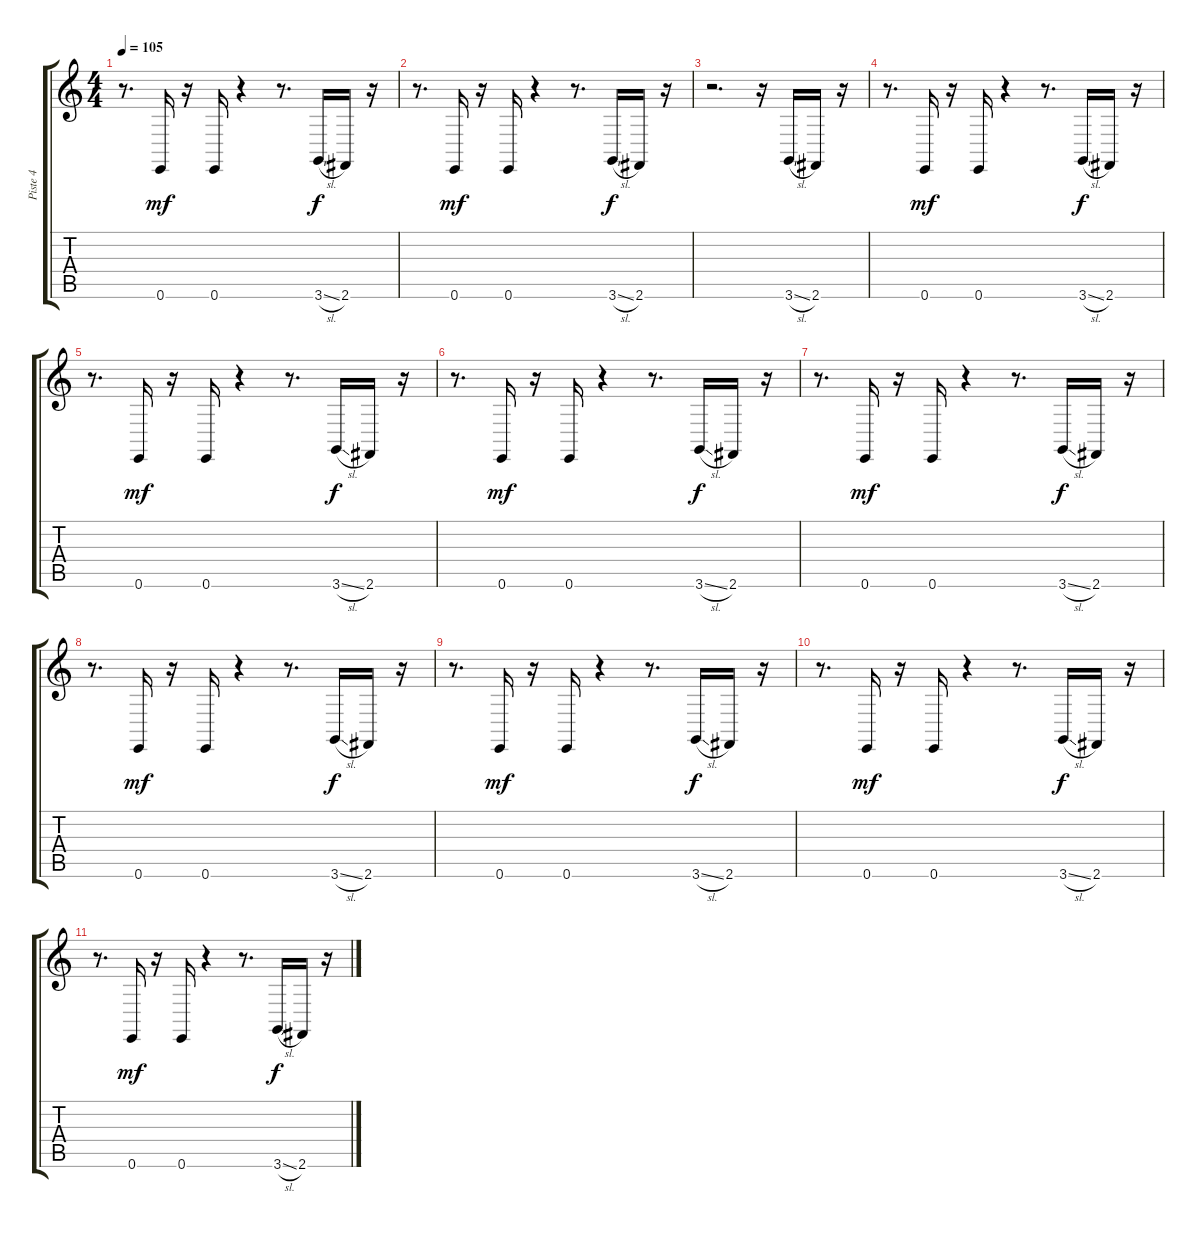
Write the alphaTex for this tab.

\track ("Piste 4" "Piste 4") {instrument synthbrass2}
\staff {score tabs}
\tuning (E4 B3 G3 D3 A2 E2) {hide}
\ts (4 4)
\tempo 105
\clef g2
\ks c
r.8{d dy f} 0.6.16{dy mf} r.16 0.6.16 r.4 r.8{d} 3.6{sl}.16{dy f} 2.6.16 r.16 |
r.8{d} 0.6.16{dy mf} r.16 0.6.16 r.4 r.8{d} 3.6{sl}.16{dy f} 2.6.16 r.16 |
r.2{d} r.16 3.6{sl}.16 2.6.16 r.16 |
r.8{d} 0.6.16{dy mf} r.16 0.6.16 r.4 r.8{d} 3.6{sl}.16{dy f} 2.6.16 r.16 |
r.8{d} 0.6.16{dy mf} r.16 0.6.16 r.4 r.8{d} 3.6{sl}.16{dy f} 2.6.16 r.16 |
r.8{d} 0.6.16{dy mf} r.16 0.6.16 r.4 r.8{d} 3.6{sl}.16{dy f} 2.6.16 r.16 |
r.8{d} 0.6.16{dy mf} r.16 0.6.16 r.4 r.8{d} 3.6{sl}.16{dy f} 2.6.16 r.16 |
r.8{d} 0.6.16{dy mf} r.16 0.6.16 r.4 r.8{d} 3.6{sl}.16{dy f} 2.6.16 r.16 |
r.8{d} 0.6.16{dy mf} r.16 0.6.16 r.4 r.8{d} 3.6{sl}.16{dy f} 2.6.16 r.16 |
r.8{d} 0.6.16{dy mf} r.16 0.6.16 r.4 r.8{d} 3.6{sl}.16{dy f} 2.6.16 r.16 |
r.8{d} 0.6.16{dy mf} r.16 0.6.16 r.4 r.8{d} 3.6{sl}.16{dy f} 2.6.16 r.16
